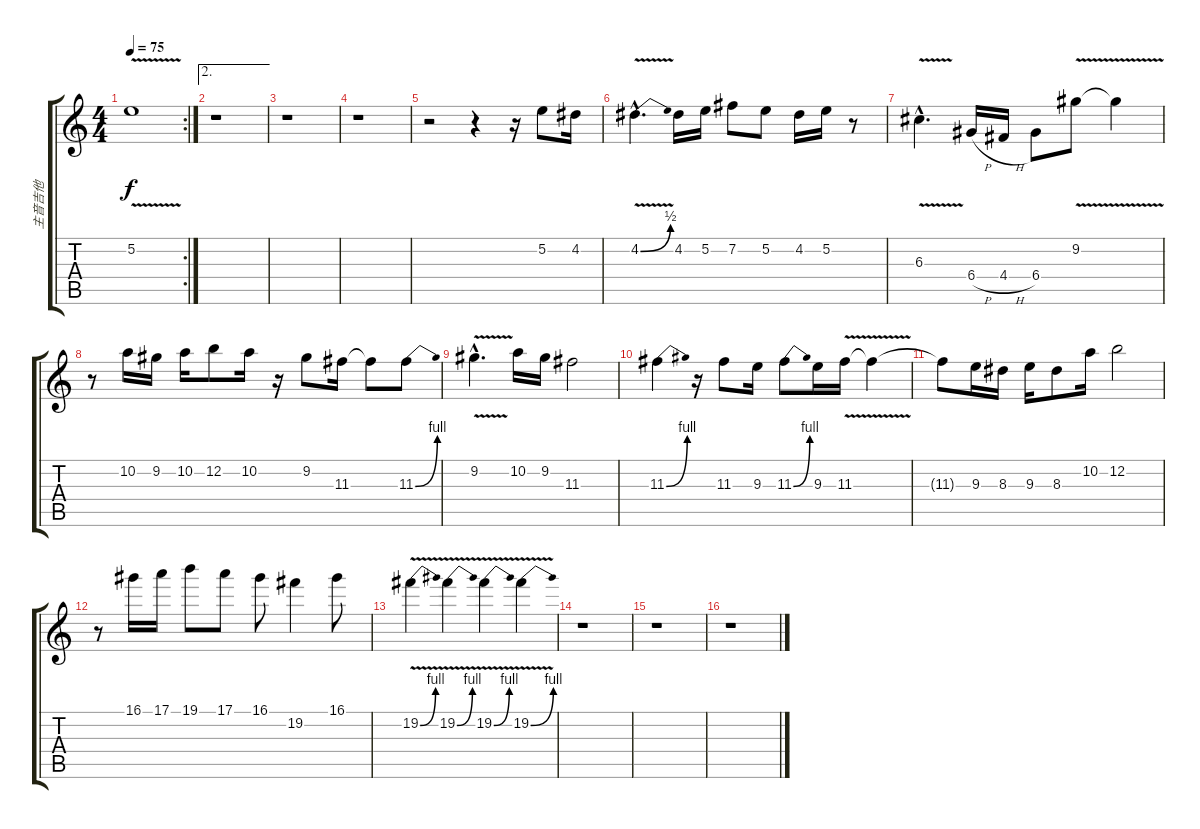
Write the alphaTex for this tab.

\track ("主音吉他" "主音吉他") {instrument overdrivenguitar}
\staff {score tabs}
\tuning (E4 B3 G3 D3 A2 E2) {hide}
\rc 2
\ts (4 4)
\tempo 75
\clef g2
\ks c
5.2{v}.1{dy f} |
\ae 2
r.1 |
r.1 |
r.1 |
r.2 r.4 r.16 5.2.8 4.2.16 |
4.2{be (bend 0 0 60 2) v hac}.4{d} 4.2.16 5.2.16 7.2.8 5.2.8 4.2.16 5.2.16 r.8 |
6.3{v hac}.4{d} 6.4{h}.16 4.4{h}.16 6.4.8 9.2{v}.8 9.2{t}.4 |
r.8 10.2.16 9.2.16 10.2.16 12.2.8 10.2.16 r.16 9.2.8 11.3.16 11.3{t}.8 11.3{be (bend 0 0 60 4)}.8 |
9.2{v hac}.4{d} 10.2.16 9.2.16 11.3.2 |
11.3{be (bend 0 0 60 4)}.4 r.16 11.3.8 9.3.16 11.3{be (bend 0 0 60 4)}.8 9.3.16 11.3{v}.16 11.3{t}.4 |
11.3{t}.8 9.3.16 8.3.16 9.3.16 8.3.8 10.2.16 12.2.2 |
r.8 16.1.16 17.1.16 19.1.8 17.1.8 16.1.8 19.2.4 16.1.8 |
19.2{be (bend 0 0 60 4) v}.4 19.2{be (bend 0 0 60 4) v}.4 19.2{be (bend 0 0 60 4) v}.4 19.2{be (bend 0 0 60 4) v}.4 |
r.1 |
r.1 |
r.1
